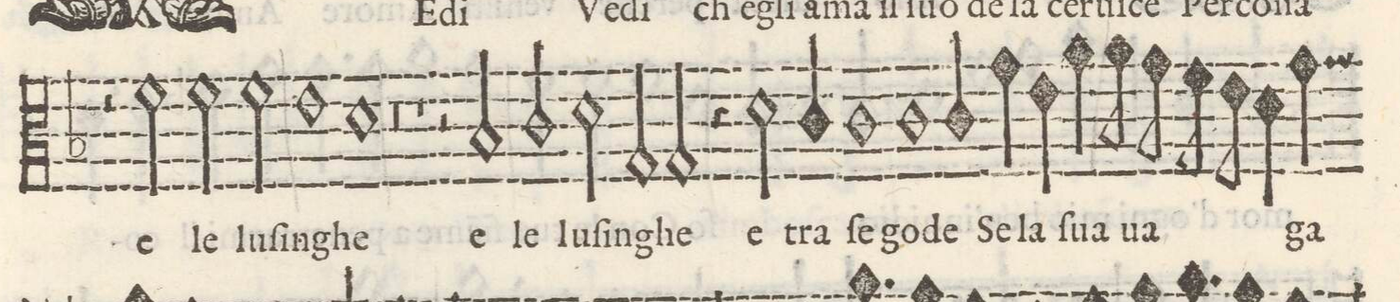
**kern	**text
*I"TENORE	*
*clefC3	*
*k[b-]	*
*met(C)	*
*M2/1	*
2r	.
2f\	e
2f\	le
2f\	lu-
=9-	=9-
1e	-ſin-
1d	-ghe
=10-	=10-
0r	.
=11-	=11-
1r	.
2r	.
2B-/	e
=12-	=12-
2c/	le
2d\	lu-
2G/	-ſin-
2G/	-ghe
=13-	=13-
4r	.
2d\	e
4c/	tra
1c	ſe
=14-	=14-
1c	go-
4c/	-de
4g\	Se
4e\	la
4a\	ua-
=15-	=15-
8a\	.
8g\	.
8f\	.
8e\	.
4d\	.
4g\	-ga
*-	*-
